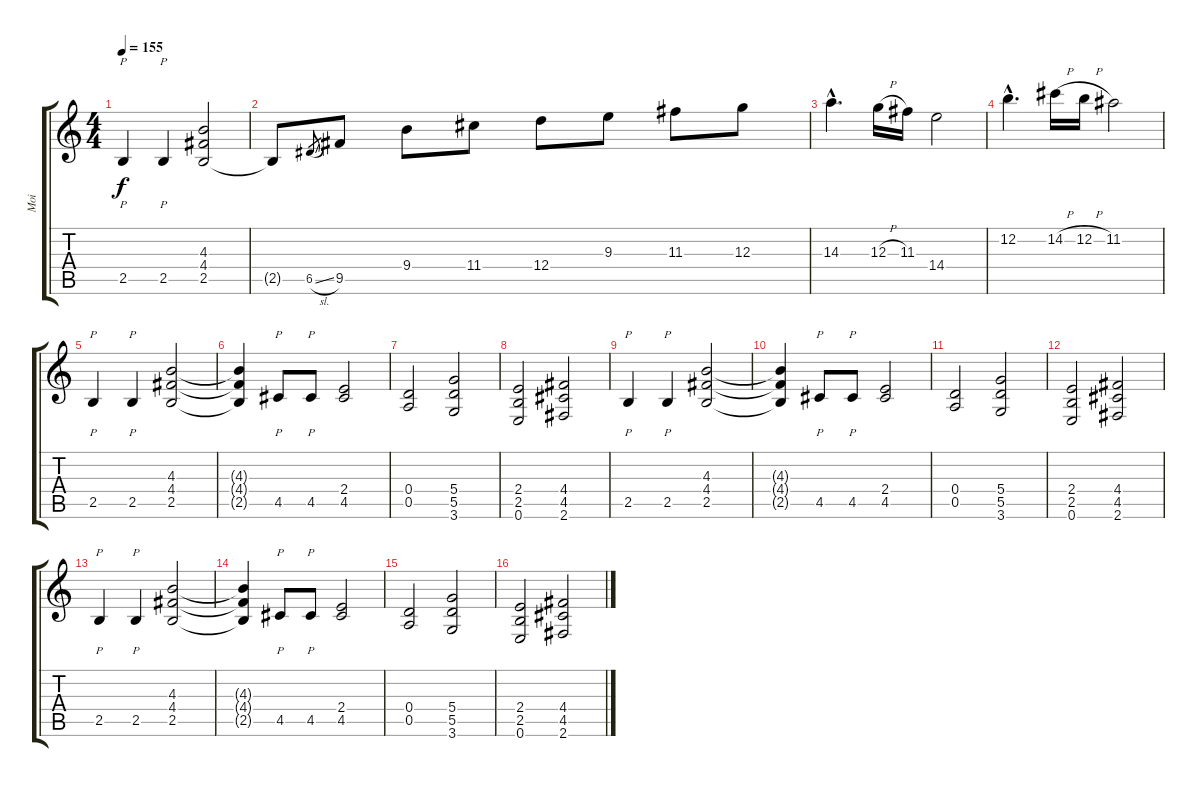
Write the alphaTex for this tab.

\track ("Moi" "Moi") {instrument distortionguitar}
\staff {score tabs}
\tuning (E4 B3 G3 D3 A2 E2) {hide}
\ts (4 4)
\tempo 155
\clef g2
\ks c
2.5.4{p dy f} 2.5.4{p} (4.3 4.4 2.5).2 |
2.5{t}.8 6.5{sl}.8{gr} 9.5.8 9.4.8 11.4.8 12.4.8 9.3.8 11.3.8 12.3.8 |
14.3{hac}.4{d} 12.3{h}.16 11.3.16 14.4.2 |
12.2{hac}.4{d} 14.2{h}.16 12.2{h}.16 11.2.2 |
2.5.4{p} 2.5.4{p} (4.3 4.4 2.5).2 |
(4.3{t} 4.4{t} 2.5{t}).4 4.5.8{p} 4.5.8{p} (2.4 4.5).2 |
(0.4 0.5).2 (5.4 5.5 3.6).2 |
(2.4 2.5 0.6).2 (4.4 4.5 2.6).2 |
2.5.4{p} 2.5.4{p} (4.3 4.4 2.5).2 |
(4.3{t} 4.4{t} 2.5{t}).4 4.5.8{p} 4.5.8{p} (2.4 4.5).2 |
(0.4 0.5).2 (5.4 5.5 3.6).2 |
(2.4 2.5 0.6).2 (4.4 4.5 2.6).2 |
2.5.4{p} 2.5.4{p} (4.3 4.4 2.5).2 |
(4.3{t} 4.4{t} 2.5{t}).4 4.5.8{p} 4.5.8{p} (2.4 4.5).2 |
(0.4 0.5).2 (5.4 5.5 3.6).2 |
(2.4 2.5 0.6).2 (4.4 4.5 2.6).2
